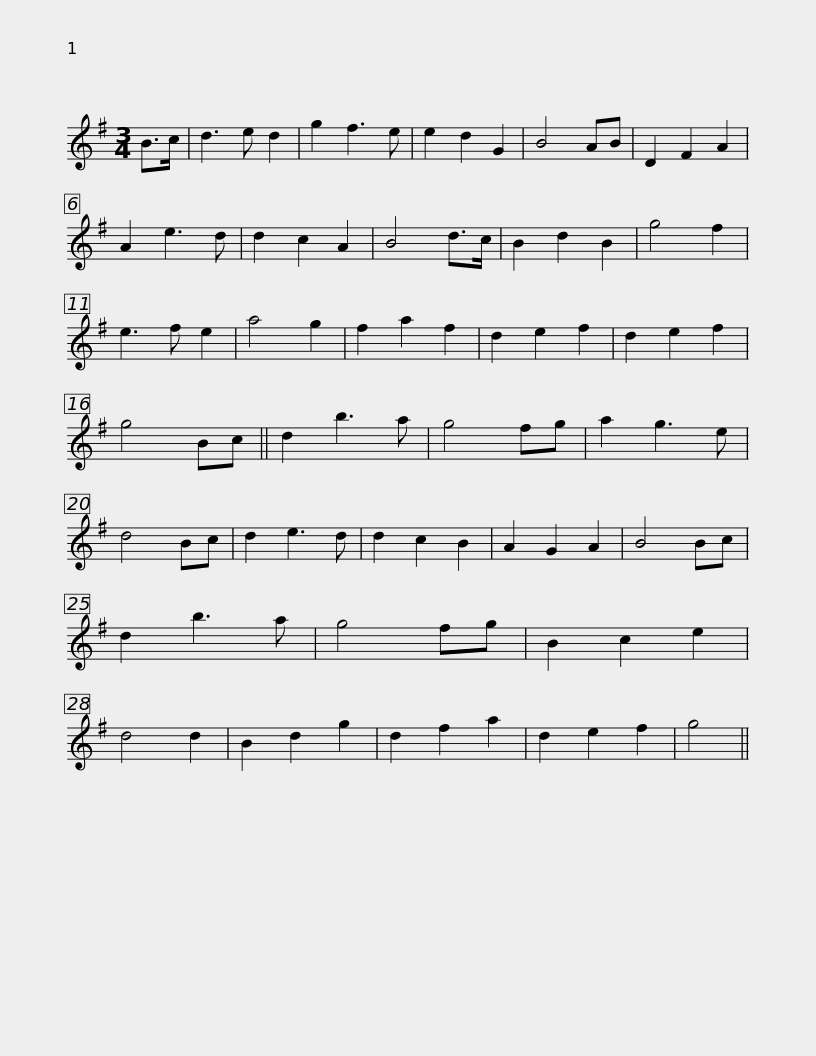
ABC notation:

X:1
L:1/8
M:3/4
I:linebreak $
K:G
V:1 treble
V:1
 B>c | d3 e d2 | g2 f3 e | e2 d2 G2 | B4 AB | %5
 D2 F2 A2 | A2 e3 d | d2 c2 A2 | B4 d>c | B2 d2 B2 | %10
 g4 f2 | e3 f e2 | a4 g2 |$ f2 a2 f2 | d2 e2 f2 | %15
 d2 e2 f2 | g4 Bc || d2 b3 a | g4 fg | a2 g3 e | %20
 d4 Bc | d2 e3 d | d2 c2 B2 | A2 G2 A2 | B4 Bc |$ %25
 d2 b3 a | g4 fg | B2 c2 e2 | d4 d2 | B2 d2 g2 | %30
 d2 f2 a2 | d2 e2 f2 | g4 || %33
